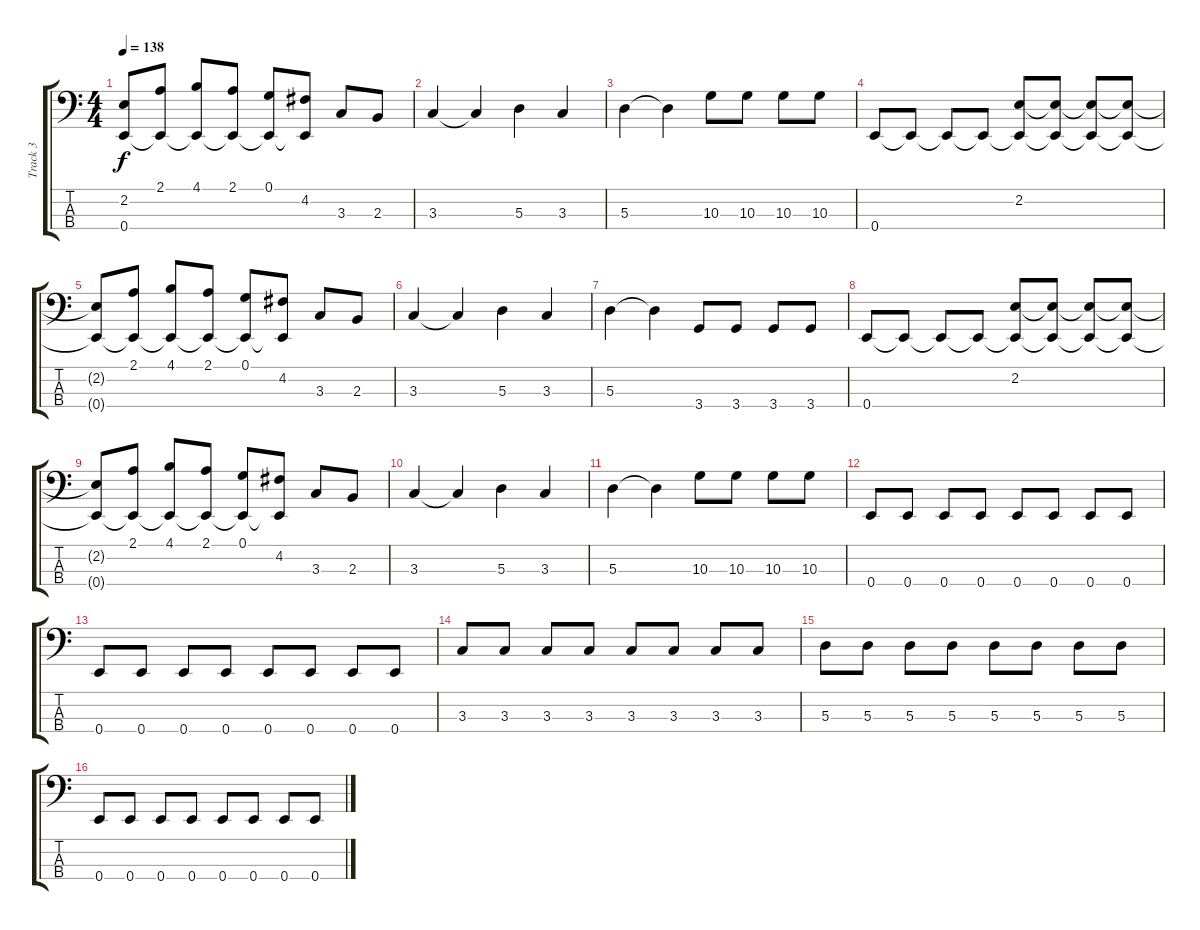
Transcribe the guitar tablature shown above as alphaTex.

\track ("Track 3" "Track 3") {instrument electricbassfinger}
\staff {score tabs}
\tuning (G2 D2 A1 E1) {hide}
\ts (4 4)
\tempo 138
\clef f4
\ks c
(2.2{t} 0.4{t}).8{dy f} (2.1 0.4{t}).8 (4.1 0.4{t}).8 (2.1 0.4{t}).8 (0.1 0.4{t}).8 (4.2 0.4{t}).8 3.3.8 2.3.8 |
3.3.4 3.3{t}.4 5.3.4 3.3.4 |
5.3.4 5.3{t}.4 10.3.8 10.3.8 10.3.8 10.3.8 |
0.4.8 0.4{t}.8 0.4{t}.8 0.4{t}.8 (2.2 0.4{t}).8 (2.2{t} 0.4{t}).8 (2.2{t} 0.4{t}).8 (2.2{t} 0.4{t}).8 |
(2.2{t} 0.4{t}).8 (2.1 0.4{t}).8 (4.1 0.4{t}).8 (2.1 0.4{t}).8 (0.1 0.4{t}).8 (4.2 0.4{t}).8 3.3.8 2.3.8 |
3.3.4 3.3{t}.4 5.3.4 3.3.4 |
5.3.4 5.3{t}.4 3.4.8 3.4.8 3.4.8 3.4.8 |
0.4.8 0.4{t}.8 0.4{t}.8 0.4{t}.8 (2.2 0.4{t}).8 (2.2{t} 0.4{t}).8 (2.2{t} 0.4{t}).8 (2.2{t} 0.4{t}).8 |
(2.2{t} 0.4{t}).8 (2.1 0.4{t}).8 (4.1 0.4{t}).8 (2.1 0.4{t}).8 (0.1 0.4{t}).8 (4.2 0.4{t}).8 3.3.8 2.3.8 |
3.3.4 3.3{t}.4 5.3.4 3.3.4 |
5.3.4 5.3{t}.4 10.3.8 10.3.8 10.3.8 10.3.8 |
0.4.8 0.4.8 0.4.8 0.4.8 0.4.8 0.4.8 0.4.8 0.4.8 |
0.4.8 0.4.8 0.4.8 0.4.8 0.4.8 0.4.8 0.4.8 0.4.8 |
3.3.8 3.3.8 3.3.8 3.3.8 3.3.8 3.3.8 3.3.8 3.3.8 |
5.3.8 5.3.8 5.3.8 5.3.8 5.3.8 5.3.8 5.3.8 5.3.8 |
0.4.8 0.4.8 0.4.8 0.4.8 0.4.8 0.4.8 0.4.8 0.4.8
